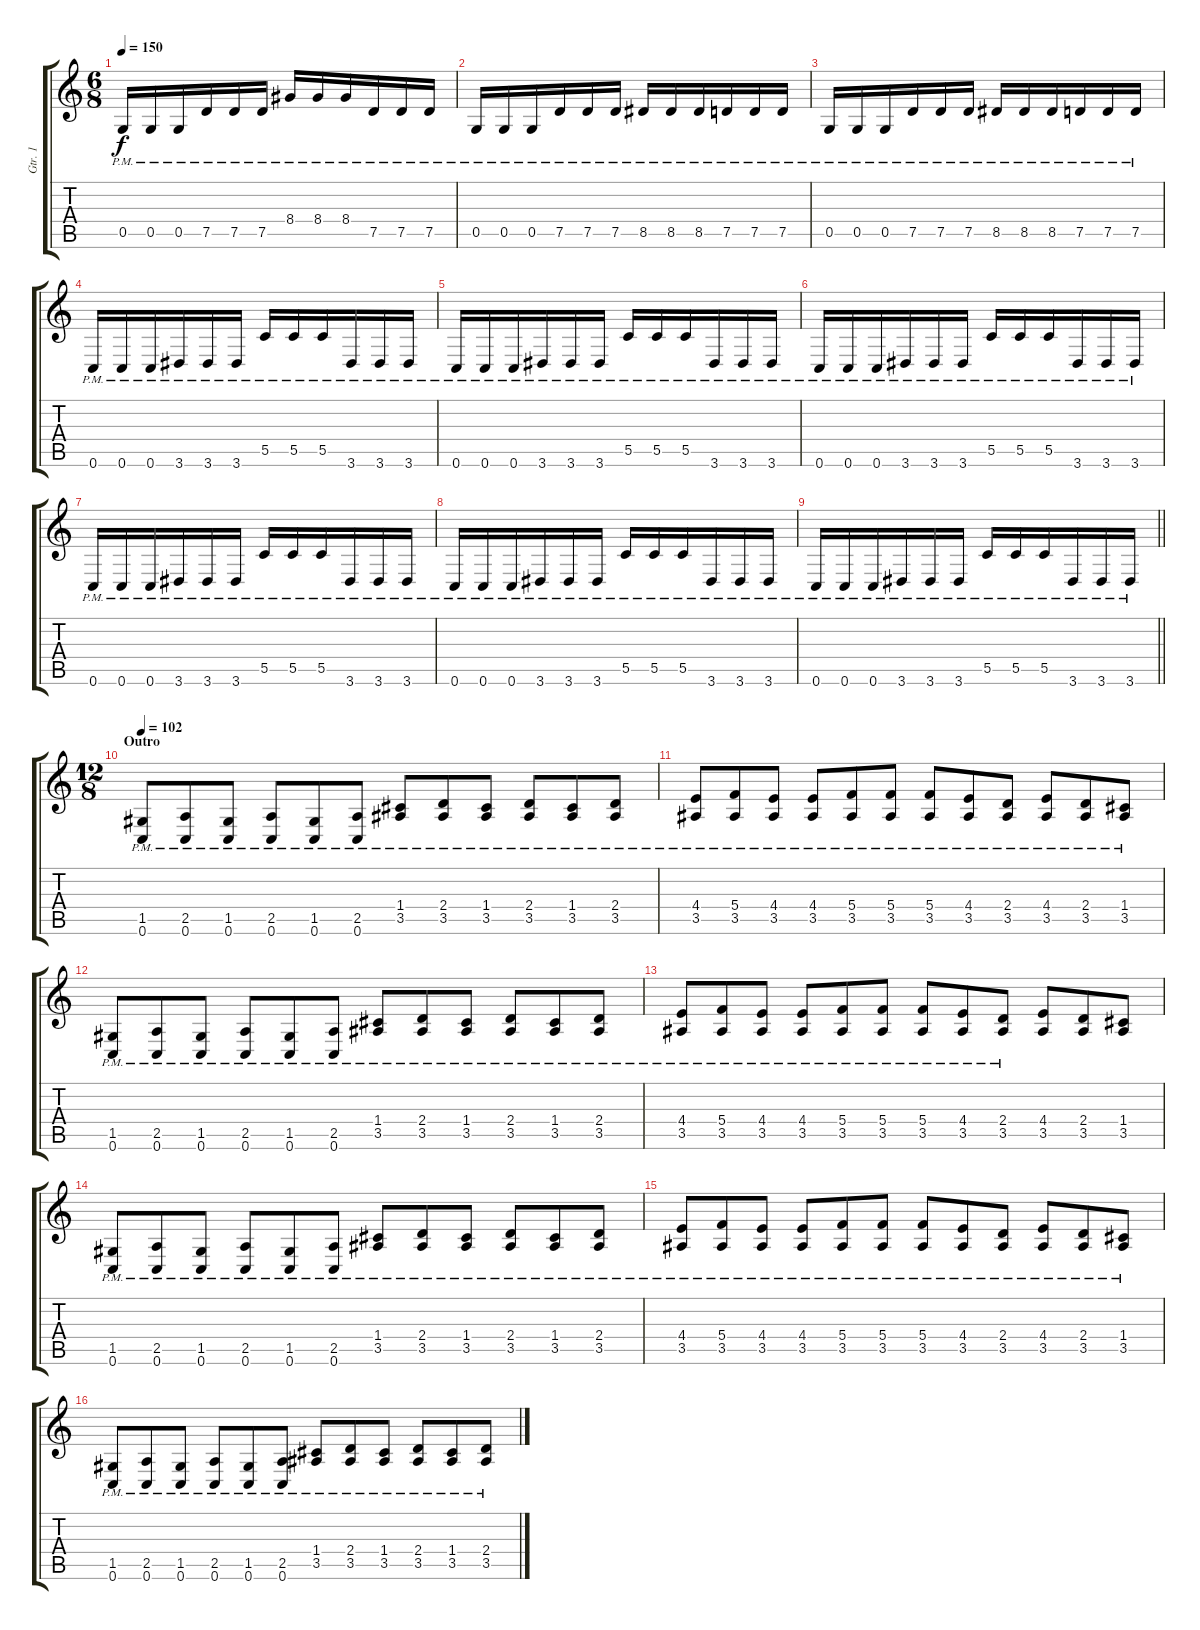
\track ("Gtr. 1" "Gtr. 1") {instrument distortionguitar}
\staff {score tabs}
\tuning (D4 A3 F3 C3 G2 C2) {hide}
\ts (6 8)
\tempo 150
\clef g2
\ks c
0.5{pm}.16{dy f} 0.5{pm}.16 0.5{pm}.16 7.5{pm}.16 7.5{pm}.16 7.5{pm}.16 8.4{pm}.16 8.4{pm}.16 8.4{pm}.16 7.5{pm}.16 7.5{pm}.16 7.5{pm}.16 |
0.5{pm}.16 0.5{pm}.16 0.5{pm}.16 7.5{pm}.16 7.5{pm}.16 7.5{pm}.16 8.5{pm}.16 8.5{pm}.16 8.5{pm}.16 7.5{pm}.16 7.5{pm}.16 7.5{pm}.16 |
0.5{pm}.16 0.5{pm}.16 0.5{pm}.16 7.5{pm}.16 7.5{pm}.16 7.5{pm}.16 8.5{pm}.16 8.5{pm}.16 8.5{pm}.16 7.5{pm}.16 7.5{pm}.16 7.5{pm}.16 |
0.6{pm}.16 0.6{pm}.16 0.6{pm}.16 3.6{pm}.16 3.6{pm}.16 3.6{pm}.16 5.5{pm}.16 5.5{pm}.16 5.5{pm}.16 3.6{pm}.16 3.6{pm}.16 3.6{pm}.16 |
0.6{pm}.16 0.6{pm}.16 0.6{pm}.16 3.6{pm}.16 3.6{pm}.16 3.6{pm}.16 5.5{pm}.16 5.5{pm}.16 5.5{pm}.16 3.6{pm}.16 3.6{pm}.16 3.6{pm}.16 |
0.6{pm}.16 0.6{pm}.16 0.6{pm}.16 3.6{pm}.16 3.6{pm}.16 3.6{pm}.16 5.5{pm}.16 5.5{pm}.16 5.5{pm}.16 3.6{pm}.16 3.6{pm}.16 3.6{pm}.16 |
0.6{pm}.16 0.6{pm}.16 0.6{pm}.16 3.6{pm}.16 3.6{pm}.16 3.6{pm}.16 5.5{pm}.16 5.5{pm}.16 5.5{pm}.16 3.6{pm}.16 3.6{pm}.16 3.6{pm}.16 |
0.6{pm}.16 0.6{pm}.16 0.6{pm}.16 3.6{pm}.16 3.6{pm}.16 3.6{pm}.16 5.5{pm}.16 5.5{pm}.16 5.5{pm}.16 3.6{pm}.16 3.6{pm}.16 3.6{pm}.16 |
\barLineRight lightlight
0.6{pm}.16 0.6{pm}.16 0.6{pm}.16 3.6{pm}.16 3.6{pm}.16 3.6{pm}.16 5.5{pm}.16 5.5{pm}.16 5.5{pm}.16 3.6{pm}.16 3.6{pm}.16 3.6{pm}.16 |
\ts (12 8)
\section ("" "Outro")
\tempo 102
(1.5{pm} 0.6{pm}).8 (2.5{pm} 0.6{pm}).8 (1.5{pm} 0.6{pm}).8 (2.5{pm} 0.6{pm}).8 (1.5{pm} 0.6{pm}).8 (2.5{pm} 0.6{pm}).8 (1.4{pm} 3.5{pm}).8 (2.4{pm} 3.5{pm}).8 (1.4{pm} 3.5{pm}).8 (2.4{pm} 3.5{pm}).8 (1.4{pm} 3.5{pm}).8 (2.4{pm} 3.5{pm}).8 |
(4.4{pm} 3.5{pm}).8 (5.4{pm} 3.5{pm}).8 (4.4{pm} 3.5{pm}).8 (4.4{pm} 3.5{pm}).8 (5.4{pm} 3.5{pm}).8 (5.4{pm} 3.5{pm}).8 (5.4{pm} 3.5{pm}).8 (4.4{pm} 3.5{pm}).8 (2.4{pm} 3.5{pm}).8 (4.4{pm} 3.5{pm}).8 (2.4{pm} 3.5{pm}).8 (1.4{pm} 3.5{pm}).8 |
(1.5{pm} 0.6{pm}).8 (2.5{pm} 0.6{pm}).8 (1.5{pm} 0.6{pm}).8 (2.5{pm} 0.6{pm}).8 (1.5{pm} 0.6{pm}).8 (2.5{pm} 0.6{pm}).8 (1.4{pm} 3.5{pm}).8 (2.4{pm} 3.5{pm}).8 (1.4{pm} 3.5{pm}).8 (2.4{pm} 3.5{pm}).8 (1.4{pm} 3.5{pm}).8 (2.4{pm} 3.5{pm}).8 |
(4.4{pm} 3.5{pm}).8 (5.4{pm} 3.5{pm}).8 (4.4{pm} 3.5{pm}).8 (4.4{pm} 3.5{pm}).8 (5.4{pm} 3.5{pm}).8 (5.4{pm} 3.5{pm}).8 (5.4{pm} 3.5{pm}).8 (4.4{pm} 3.5{pm}).8 (2.4{pm} 3.5{pm}).8 (4.4 3.5).8 (2.4 3.5).8 (1.4 3.5).8 |
(1.5{pm} 0.6{pm}).8 (2.5{pm} 0.6{pm}).8 (1.5{pm} 0.6{pm}).8 (2.5{pm} 0.6{pm}).8 (1.5{pm} 0.6{pm}).8 (2.5{pm} 0.6{pm}).8 (1.4{pm} 3.5{pm}).8 (2.4{pm} 3.5{pm}).8 (1.4{pm} 3.5{pm}).8 (2.4{pm} 3.5{pm}).8 (1.4{pm} 3.5{pm}).8 (2.4{pm} 3.5{pm}).8 |
(4.4{pm} 3.5{pm}).8 (5.4{pm} 3.5{pm}).8 (4.4{pm} 3.5{pm}).8 (4.4{pm} 3.5{pm}).8 (5.4{pm} 3.5{pm}).8 (5.4{pm} 3.5{pm}).8 (5.4{pm} 3.5{pm}).8 (4.4{pm} 3.5{pm}).8 (2.4{pm} 3.5{pm}).8 (4.4{pm} 3.5{pm}).8 (2.4{pm} 3.5{pm}).8 (1.4{pm} 3.5{pm}).8 |
(1.5{pm} 0.6{pm}).8 (2.5{pm} 0.6{pm}).8 (1.5{pm} 0.6{pm}).8 (2.5{pm} 0.6{pm}).8 (1.5{pm} 0.6{pm}).8 (2.5{pm} 0.6{pm}).8 (1.4{pm} 3.5{pm}).8 (2.4{pm} 3.5{pm}).8 (1.4{pm} 3.5{pm}).8 (2.4{pm} 3.5{pm}).8 (1.4{pm} 3.5{pm}).8 (2.4{pm} 3.5{pm}).8
